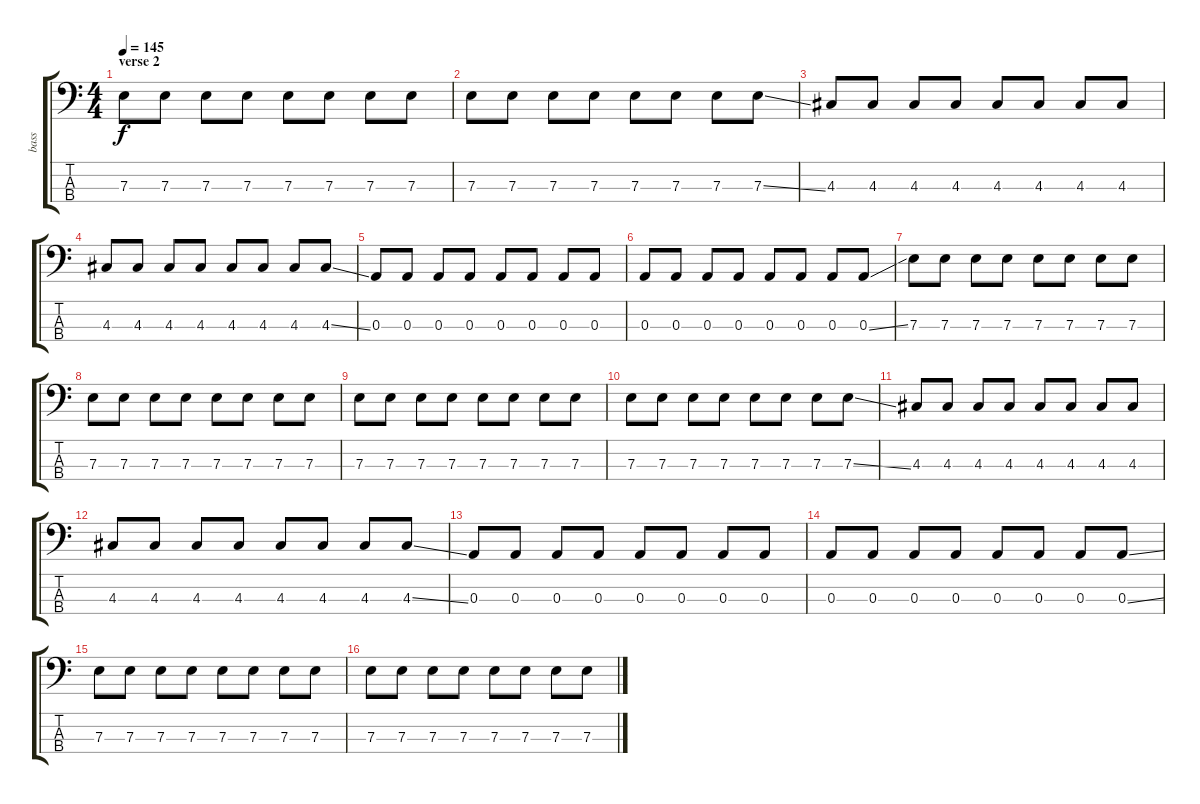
\track ("bass" "bass") {instrument electricbassfinger}
\staff {score tabs}
\tuning (G2 D2 A1 E1) {hide}
\ts (4 4)
\section ("" "verse 2")
\tempo 145
\clef f4
\ks c
7.3.8{dy f} 7.3.8 7.3.8 7.3.8 7.3.8 7.3.8 7.3.8 7.3.8 |
7.3.8 7.3.8 7.3.8 7.3.8 7.3.8 7.3.8 7.3.8 7.3{ss}.8 |
4.3.8 4.3.8 4.3.8 4.3.8 4.3.8 4.3.8 4.3.8 4.3.8 |
4.3.8 4.3.8 4.3.8 4.3.8 4.3.8 4.3.8 4.3.8 4.3{ss}.8 |
0.3.8 0.3.8 0.3.8 0.3.8 0.3.8 0.3.8 0.3.8 0.3.8 |
0.3.8 0.3.8 0.3.8 0.3.8 0.3.8 0.3.8 0.3.8 0.3{ss}.8 |
7.3.8 7.3.8 7.3.8 7.3.8 7.3.8 7.3.8 7.3.8 7.3.8 |
7.3.8 7.3.8 7.3.8 7.3.8 7.3.8 7.3.8 7.3.8 7.3.8 |
7.3.8 7.3.8 7.3.8 7.3.8 7.3.8 7.3.8 7.3.8 7.3.8 |
7.3.8 7.3.8 7.3.8 7.3.8 7.3.8 7.3.8 7.3.8 7.3{ss}.8 |
4.3.8 4.3.8 4.3.8 4.3.8 4.3.8 4.3.8 4.3.8 4.3.8 |
4.3.8 4.3.8 4.3.8 4.3.8 4.3.8 4.3.8 4.3.8 4.3{ss}.8 |
0.3.8 0.3.8 0.3.8 0.3.8 0.3.8 0.3.8 0.3.8 0.3.8 |
0.3.8 0.3.8 0.3.8 0.3.8 0.3.8 0.3.8 0.3.8 0.3{ss}.8 |
7.3.8 7.3.8 7.3.8 7.3.8 7.3.8 7.3.8 7.3.8 7.3.8 |
7.3.8 7.3.8 7.3.8 7.3.8 7.3.8 7.3.8 7.3.8 7.3.8
